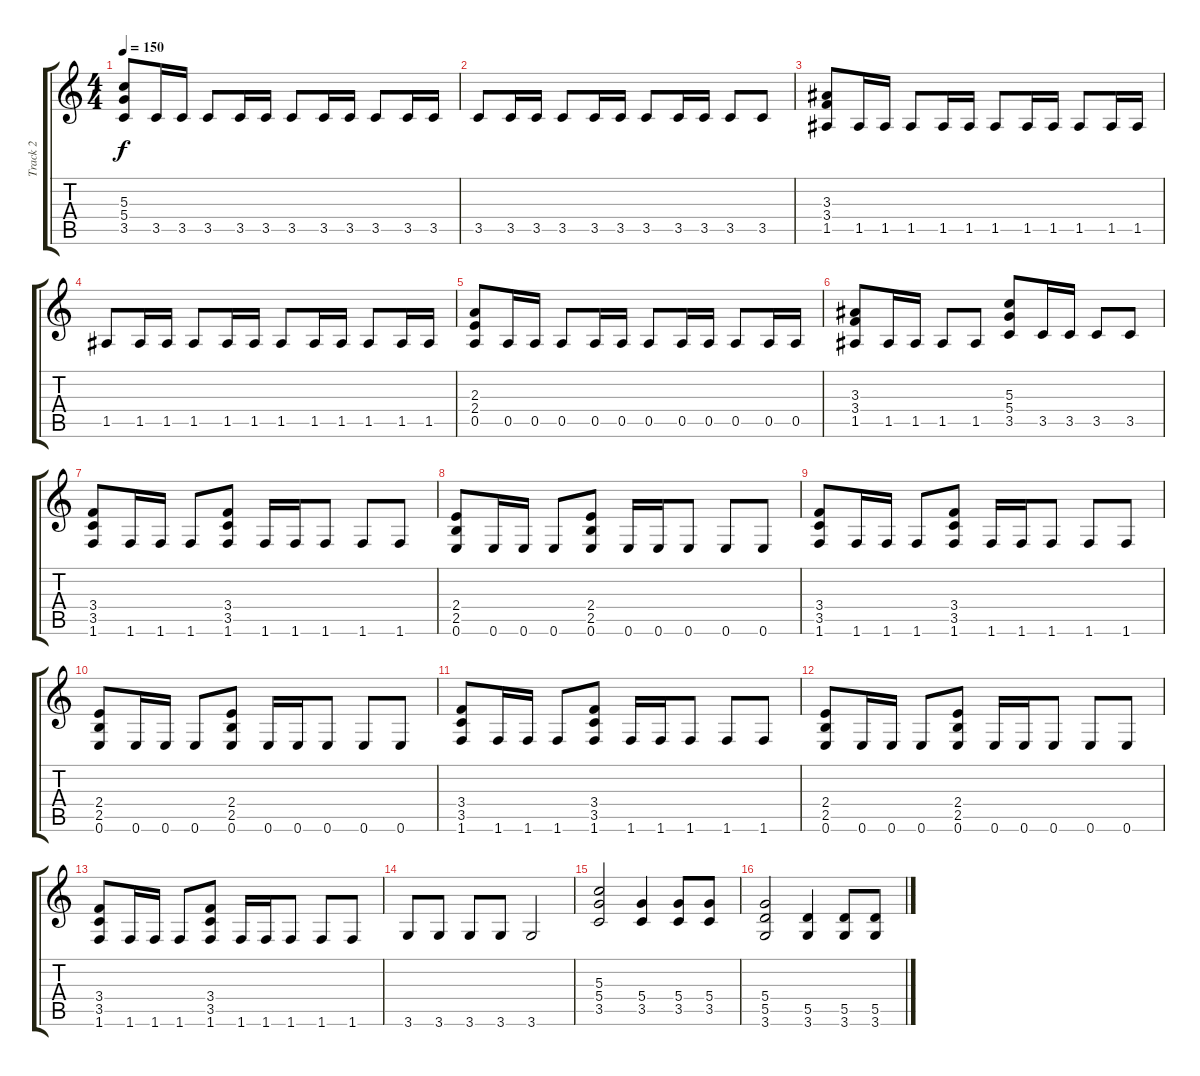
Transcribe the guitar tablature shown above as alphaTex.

\track ("Track 2" "Track 2") {instrument distortionguitar}
\staff {score tabs}
\tuning (E4 B3 G3 D3 A2 E2) {hide}
\ts (4 4)
\tempo 150
\clef g2
\ks c
(5.3 5.4 3.5).8{dy f} 3.5.16 3.5.16 3.5.8 3.5.16 3.5.16 3.5.8 3.5.16 3.5.16 3.5.8 3.5.16 3.5.16 |
3.5.8 3.5.16 3.5.16 3.5.8 3.5.16 3.5.16 3.5.8 3.5.16 3.5.16 3.5.8 3.5.8 |
(3.3 3.4 1.5).8 1.5.16 1.5.16 1.5.8 1.5.16 1.5.16 1.5.8 1.5.16 1.5.16 1.5.8 1.5.16 1.5.16 |
1.5.8 1.5.16 1.5.16 1.5.8 1.5.16 1.5.16 1.5.8 1.5.16 1.5.16 1.5.8 1.5.16 1.5.16 |
(2.3 2.4 0.5).8 0.5.16 0.5.16 0.5.8 0.5.16 0.5.16 0.5.8 0.5.16 0.5.16 0.5.8 0.5.16 0.5.16 |
(3.3 3.4 1.5).8 1.5.16 1.5.16 1.5.8 1.5.8 (5.3 5.4 3.5).8 3.5.16 3.5.16 3.5.8 3.5.8 |
(3.4 3.5 1.6).8 1.6.16 1.6.16 1.6.8 (3.4 3.5 1.6).8 1.6.16 1.6.16 1.6.8 1.6.8 1.6.8 |
(2.4 2.5 0.6).8 0.6.16 0.6.16 0.6.8 (2.4 2.5 0.6).8 0.6.16 0.6.16 0.6.8 0.6.8 0.6.8 |
(3.4 3.5 1.6).8 1.6.16 1.6.16 1.6.8 (3.4 3.5 1.6).8 1.6.16 1.6.16 1.6.8 1.6.8 1.6.8 |
(2.4 2.5 0.6).8 0.6.16 0.6.16 0.6.8 (2.4 2.5 0.6).8 0.6.16 0.6.16 0.6.8 0.6.8 0.6.8 |
(3.4 3.5 1.6).8 1.6.16 1.6.16 1.6.8 (3.4 3.5 1.6).8 1.6.16 1.6.16 1.6.8 1.6.8 1.6.8 |
(2.4 2.5 0.6).8 0.6.16 0.6.16 0.6.8 (2.4 2.5 0.6).8 0.6.16 0.6.16 0.6.8 0.6.8 0.6.8 |
(3.4 3.5 1.6).8 1.6.16 1.6.16 1.6.8 (3.4 3.5 1.6).8 1.6.16 1.6.16 1.6.8 1.6.8 1.6.8 |
3.6.8 3.6.8 3.6.8 3.6.8 3.6.2 |
(5.3 5.4 3.5).2 (5.4 3.5).4 (5.4 3.5).8 (5.4 3.5).8 |
(5.4 5.5 3.6).2 (5.5 3.6).4 (5.5 3.6).8 (5.5 3.6).8
